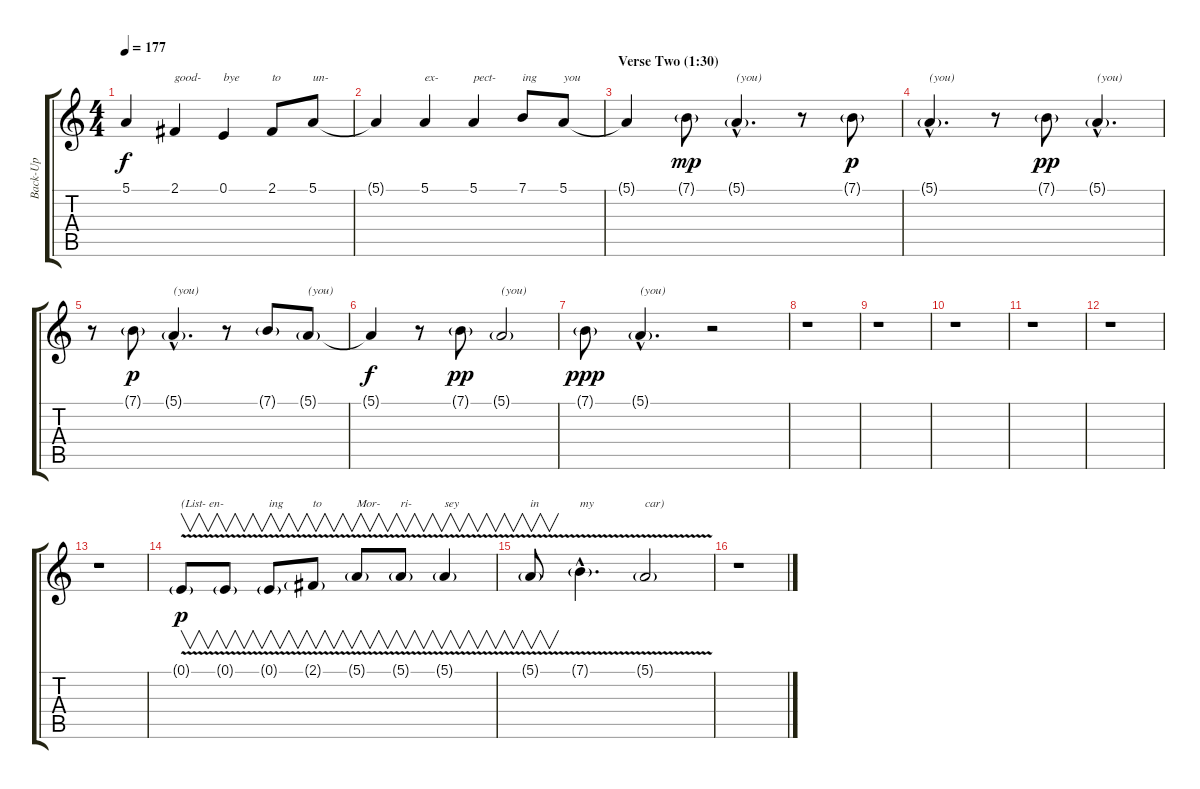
\track ("Back-Up" "Back-Up") {instrument baritonesax}
\staff {score tabs}
\tuning (E4 B3 G3 D3 A2 D2) {hide}
\ts (4 4)
\tempo 177
\clef g2
\ks c
5.1{t}.4{dy f} 2.1.4{txt "good-"} 0.1.4{txt "bye"} 2.1.8{txt "to"} 5.1.8{txt "un-"} |
5.1{t}.4 5.1.4{txt "ex-"} 5.1.4{txt "pect-"} 7.1.8{txt "ing"} 5.1.8{txt "you"} |
\section ("" "Verse Two (1:30)")
5.1{t}.4 7.1{g}.8{dy mp balance 3} 5.1{g hac}.4{d txt "(you)"} r.8 7.1{g}.8{dy p balance 0} |
5.1{g hac}.4{d txt "(you)" balance 0} r.8 7.1{g}.8{dy pp} 5.1{g hac}.4{d txt "(you)"} |
r.8 7.1{g}.8{dy p balance 8} 5.1{g hac}.4{d txt "(you)"} r.8 7.1{g}.8{balance 16} 5.1{g}.8{txt "(you)"} |
5.1{t}.4{dy f balance 16} r.8 7.1{g}.8{dy pp} 5.1{g}.2{txt "(you)"} |
7.1{g}.8{dy ppp balance 16} 5.1{g hac}.4{d txt "(you)"} r.2 |
r.1 |
r.1 |
r.1 |
r.1 |
r.1 |
r.1 |
0.1{v g}.8{v txt "(List- en-" dy p balance 16} 0.1{v g}.8{v} 0.1{v g}.8{v txt "ing"} 2.1{v g}.8{v txt "to"} 5.1{v g}.8{v txt "Mor-"} 5.1{v g}.8{v txt "ri-"} 5.1{v g}.4{v txt "sey"} |
5.1{v g}.8{v txt "in" balance 16} 7.1{v g hac}.4{d txt "my"} 5.1{v g}.2{txt "car)"} |
r.1
